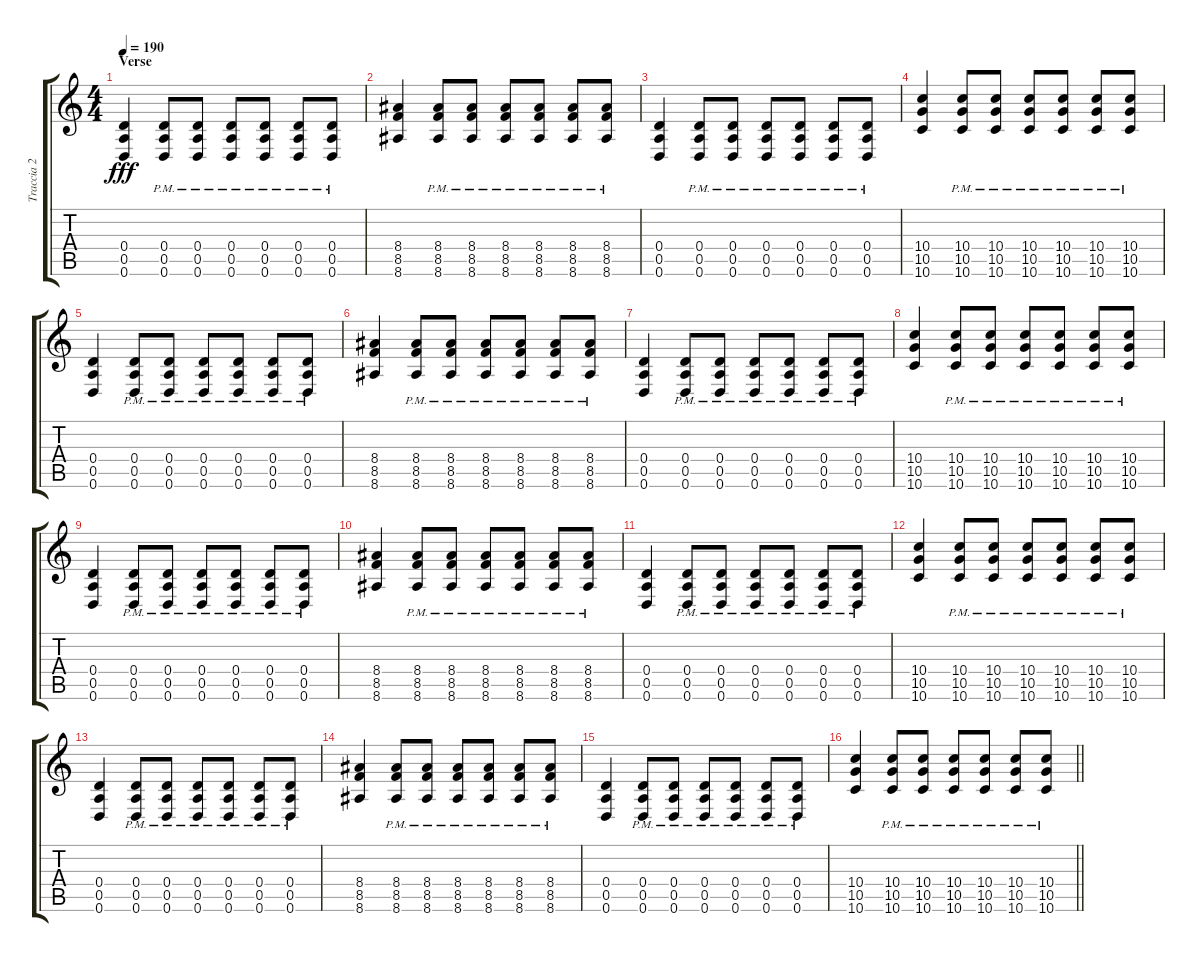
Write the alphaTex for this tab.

\track ("Traccia 2" "Traccia 2") {instrument overdrivenguitar}
\staff {score tabs}
\tuning (E4 B3 G3 D3 A2 D2) {hide}
\ts (4 4)
\section ("" "Verse")
\tempo 190
\clef g2
\ks c
(0.4 0.5 0.6).4{dy fff} (0.4{pm} 0.5{pm} 0.6{pm}).8 (0.4{pm} 0.5{pm} 0.6{pm}).8 (0.4{pm} 0.5{pm} 0.6{pm}).8 (0.4{pm} 0.5{pm} 0.6{pm}).8 (0.4{pm} 0.5{pm} 0.6{pm}).8 (0.4{pm} 0.5{pm} 0.6{pm}).8 |
(8.4 8.5 8.6).4 (8.4{pm} 8.5{pm} 8.6{pm}).8 (8.4{pm} 8.5{pm} 8.6{pm}).8 (8.4{pm} 8.5{pm} 8.6{pm}).8 (8.4{pm} 8.5{pm} 8.6{pm}).8 (8.4{pm} 8.5{pm} 8.6{pm}).8 (8.4{pm} 8.5{pm} 8.6{pm}).8 |
(0.4 0.5 0.6).4 (0.4{pm} 0.5{pm} 0.6{pm}).8 (0.4{pm} 0.5{pm} 0.6{pm}).8 (0.4{pm} 0.5{pm} 0.6{pm}).8 (0.4{pm} 0.5{pm} 0.6{pm}).8 (0.4{pm} 0.5{pm} 0.6{pm}).8 (0.4{pm} 0.5{pm} 0.6{pm}).8 |
(10.4 10.5 10.6).4 (10.4{pm} 10.5{pm} 10.6{pm}).8 (10.4{pm} 10.5{pm} 10.6{pm}).8 (10.4{pm} 10.5{pm} 10.6{pm}).8 (10.4{pm} 10.5{pm} 10.6{pm}).8 (10.4{pm} 10.5{pm} 10.6{pm}).8 (10.4{pm} 10.5{pm} 10.6{pm}).8 |
(0.4 0.5 0.6).4 (0.4{pm} 0.5{pm} 0.6{pm}).8 (0.4{pm} 0.5{pm} 0.6{pm}).8 (0.4{pm} 0.5{pm} 0.6{pm}).8 (0.4{pm} 0.5{pm} 0.6{pm}).8 (0.4{pm} 0.5{pm} 0.6{pm}).8 (0.4{pm} 0.5{pm} 0.6{pm}).8 |
(8.4 8.5 8.6).4 (8.4{pm} 8.5{pm} 8.6{pm}).8 (8.4{pm} 8.5{pm} 8.6{pm}).8 (8.4{pm} 8.5{pm} 8.6{pm}).8 (8.4{pm} 8.5{pm} 8.6{pm}).8 (8.4{pm} 8.5{pm} 8.6{pm}).8 (8.4{pm} 8.5{pm} 8.6{pm}).8 |
(0.4 0.5 0.6).4 (0.4{pm} 0.5{pm} 0.6{pm}).8 (0.4{pm} 0.5{pm} 0.6{pm}).8 (0.4{pm} 0.5{pm} 0.6{pm}).8 (0.4{pm} 0.5{pm} 0.6{pm}).8 (0.4{pm} 0.5{pm} 0.6{pm}).8 (0.4{pm} 0.5{pm} 0.6{pm}).8 |
(10.4 10.5 10.6).4 (10.4{pm} 10.5{pm} 10.6{pm}).8 (10.4{pm} 10.5{pm} 10.6{pm}).8 (10.4{pm} 10.5{pm} 10.6{pm}).8 (10.4{pm} 10.5{pm} 10.6{pm}).8 (10.4{pm} 10.5{pm} 10.6{pm}).8 (10.4{pm} 10.5{pm} 10.6{pm}).8 |
(0.4 0.5 0.6).4 (0.4{pm} 0.5{pm} 0.6{pm}).8 (0.4{pm} 0.5{pm} 0.6{pm}).8 (0.4{pm} 0.5{pm} 0.6{pm}).8 (0.4{pm} 0.5{pm} 0.6{pm}).8 (0.4{pm} 0.5{pm} 0.6{pm}).8 (0.4{pm} 0.5{pm} 0.6{pm}).8 |
(8.4 8.5 8.6).4 (8.4{pm} 8.5{pm} 8.6{pm}).8 (8.4{pm} 8.5{pm} 8.6{pm}).8 (8.4{pm} 8.5{pm} 8.6{pm}).8 (8.4{pm} 8.5{pm} 8.6{pm}).8 (8.4{pm} 8.5{pm} 8.6{pm}).8 (8.4{pm} 8.5{pm} 8.6{pm}).8 |
(0.4 0.5 0.6).4 (0.4{pm} 0.5{pm} 0.6{pm}).8 (0.4{pm} 0.5{pm} 0.6{pm}).8 (0.4{pm} 0.5{pm} 0.6{pm}).8 (0.4{pm} 0.5{pm} 0.6{pm}).8 (0.4{pm} 0.5{pm} 0.6{pm}).8 (0.4{pm} 0.5{pm} 0.6{pm}).8 |
(10.4 10.5 10.6).4 (10.4{pm} 10.5{pm} 10.6{pm}).8 (10.4{pm} 10.5{pm} 10.6{pm}).8 (10.4{pm} 10.5{pm} 10.6{pm}).8 (10.4{pm} 10.5{pm} 10.6{pm}).8 (10.4{pm} 10.5{pm} 10.6{pm}).8 (10.4{pm} 10.5{pm} 10.6{pm}).8 |
(0.4 0.5 0.6).4 (0.4{pm} 0.5{pm} 0.6{pm}).8 (0.4{pm} 0.5{pm} 0.6{pm}).8 (0.4{pm} 0.5{pm} 0.6{pm}).8 (0.4{pm} 0.5{pm} 0.6{pm}).8 (0.4{pm} 0.5{pm} 0.6{pm}).8 (0.4{pm} 0.5{pm} 0.6{pm}).8 |
(8.4 8.5 8.6).4 (8.4{pm} 8.5{pm} 8.6{pm}).8 (8.4{pm} 8.5{pm} 8.6{pm}).8 (8.4{pm} 8.5{pm} 8.6{pm}).8 (8.4{pm} 8.5{pm} 8.6{pm}).8 (8.4{pm} 8.5{pm} 8.6{pm}).8 (8.4{pm} 8.5{pm} 8.6{pm}).8 |
(0.4 0.5 0.6).4 (0.4{pm} 0.5{pm} 0.6{pm}).8 (0.4{pm} 0.5{pm} 0.6{pm}).8 (0.4{pm} 0.5{pm} 0.6{pm}).8 (0.4{pm} 0.5{pm} 0.6{pm}).8 (0.4{pm} 0.5{pm} 0.6{pm}).8 (0.4{pm} 0.5{pm} 0.6{pm}).8 |
\barLineRight lightlight
(10.4 10.5 10.6).4 (10.4{pm} 10.5{pm} 10.6{pm}).8 (10.4{pm} 10.5{pm} 10.6{pm}).8 (10.4{pm} 10.5{pm} 10.6{pm}).8 (10.4{pm} 10.5{pm} 10.6{pm}).8 (10.4{pm} 10.5{pm} 10.6{pm}).8 (10.4{pm} 10.5{pm} 10.6{pm}).8
